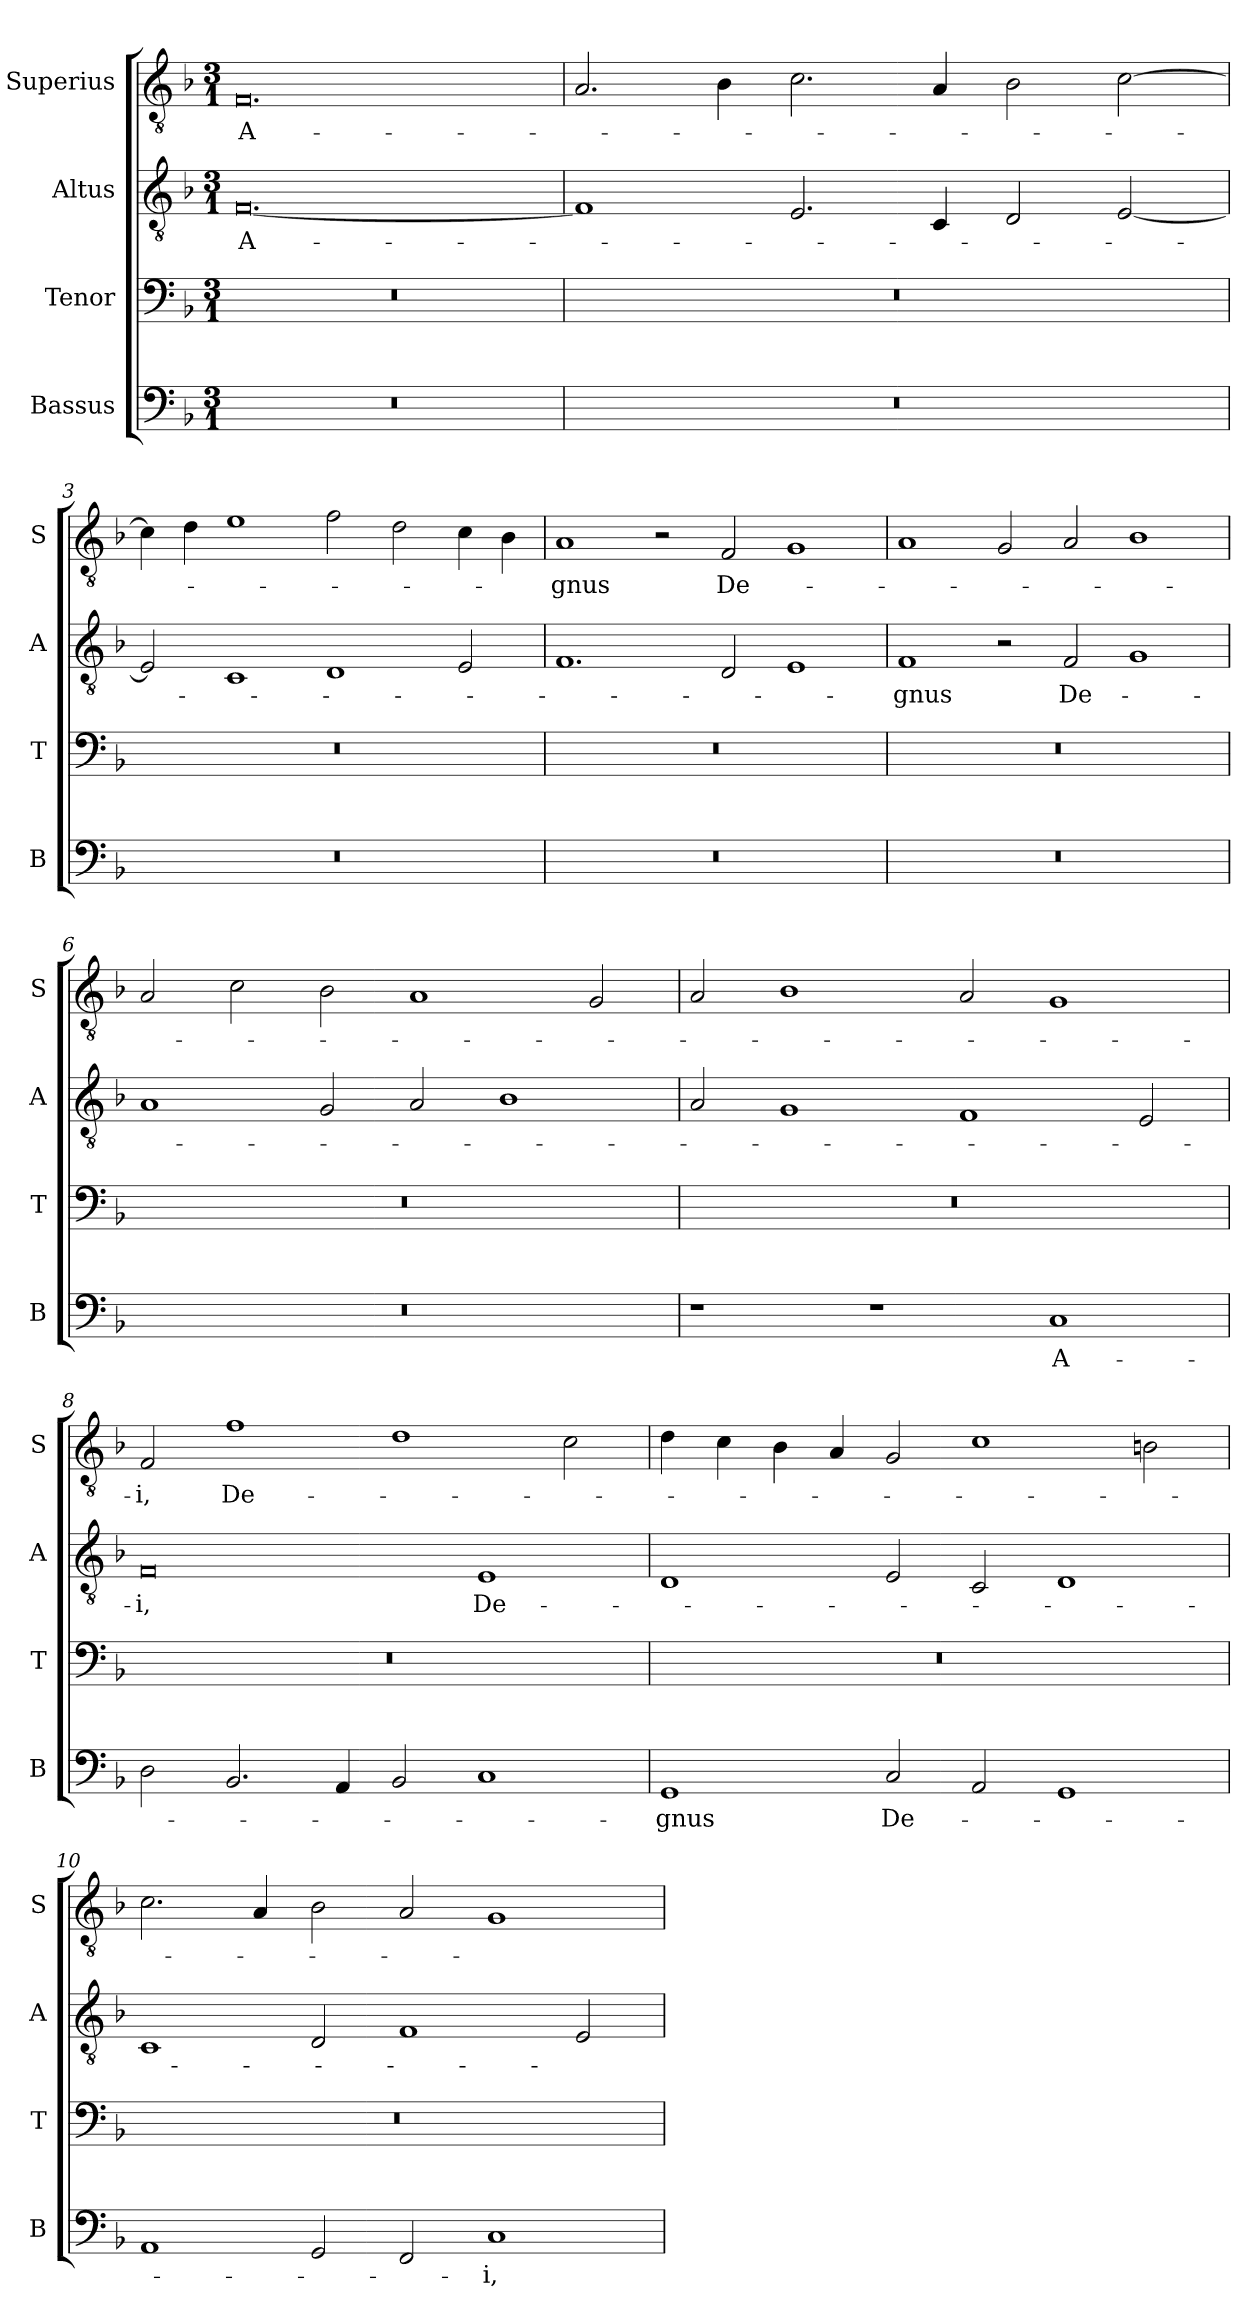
**kern	**text	**kern	**kern	**text	**kern	**text
*part4	*part4	*part3	*part2	*part2	*part1	*part1
*staff4	*staff4	*staff3	*staff2	*staff2	*staff1	*staff1
*I"Bassus	*	*I"Tenor	*I"Altus	*	*I"Superius	*
*I'B	*	*I'T	*I'A	*	*I'S	*
*clefF4	*	*clefF4	*clefGv2	*	*clefGv2	*
*k[b-]	*	*k[b-]	*k[b-]	*	*k[b-]	*
*M3/1	*	*M3/1	*M3/1	*	*M3/1	*
=1	=1	=1	=1	=1	=1	=1
0.r	.	0.r	[0.F	A-	0.F	A-
=2	=2	=2	=2	=2	=2	=2
0.r	.	0.r	1F]	.	2.A	.
.	.	.	.	.	4B-	.
.	.	.	2.E	.	2.c	.
.	.	.	4C	.	4A	.
.	.	.	2D	.	2B-	.
.	.	.	[2E	.	[2c	.
=3	=3	=3	=3	=3	=3	=3
0.r	.	0.r	2E]	.	4c]	.
.	.	.	.	.	4d	.
.	.	.	1C	.	1e	.
.	.	.	1D	.	2f	.
.	.	.	.	.	2d	.
.	.	.	2E	.	4c	.
.	.	.	.	.	4B-	.
=4	=4	=4	=4	=4	=4	=4
0.r	.	0.r	1.F	.	1A	-gnus
.	.	.	.	.	2r	.
.	.	.	2D	.	2F	De-
.	.	.	1E	.	1G	.
=5	=5	=5	=5	=5	=5	=5
0.r	.	0.r	1F	-gnus	1A	.
.	.	.	2r	.	2G	.
!	!	!	!	!LO:LY:i	!	!
.	.	.	2F	De-	2A	.
.	.	.	1G	.	1B-	.
=6	=6	=6	=6	=6	=6	=6
0.r	.	0.r	1A	.	2A	.
.	.	.	.	.	2c	.
.	.	.	2G	.	2B-	.
.	.	.	2A	.	1A	.
.	.	.	1B-	.	.	.
.	.	.	.	.	2G	.
=7	=7	=7	=7	=7	=7	=7
1r	.	0.r	2A	.	2A	.
.	.	.	1G	.	1B-	.
1r	.	.	.	.	.	.
.	.	.	1F	.	2A	.
1C	A-	.	.	.	1G	.
.	.	.	2E	.	.	.
=8	=8	=8	=8	=8	=8	=8
!	!	!	!	!LO:LY:i	!	!
2D	.	0.r	0F	-i,	2F	-i,
!	!	!	!	!	!	!LO:LY:i
2.BB-	.	.	.	.	1f	De-
4AA	.	.	.	.	.	.
2BB-	.	.	.	.	1d	.
1C	.	.	1E	De-	.	.
.	.	.	.	.	2c	.
=9	=9	=9	=9	=9	=9	=9
1GG	-gnus	0.r	1D	.	4d	.
.	.	.	.	.	4c	.
.	.	.	.	.	4B-	.
.	.	.	.	.	4A	.
2C	De-	.	2E	.	2G	.
2AA	.	.	2C	.	1c	.
1GG	.	.	1D	.	.	.
.	.	.	.	.	2Bn	.
=10	=10	=10	=10	=10	=10	=10
1AA	.	0.r	1C	.	2.c	.
.	.	.	.	.	4A	.
2GG	.	.	2D	.	2B-	.
2FF	.	.	1F	.	2A	.
1C	-i,	.	.	.	1G	.
.	.	.	2E	.	.	.
=	=	=	=	=	=	=
*-	*-	*-	*-	*-	*-	*-
